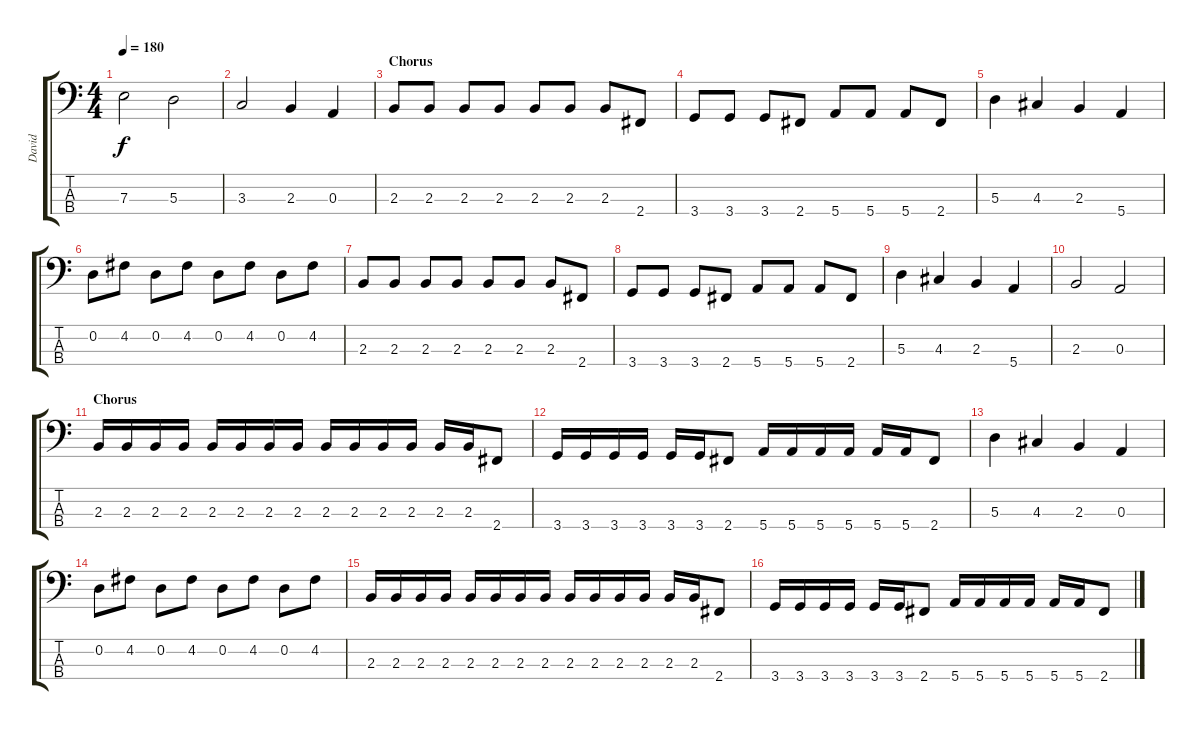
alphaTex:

\track ("David" "David") {instrument electricbasspick}
\staff {score tabs}
\tuning (G2 D2 A1 E1) {hide}
\ts (4 4)
\tempo 180
\clef f4
\ks c
7.3.2{dy f} 5.3.2 |
3.3.2 2.3.4 0.3.4 |
\section ("" "Chorus")
2.3.8 2.3.8 2.3.8 2.3.8 2.3.8 2.3.8 2.3.8 2.4.8 |
3.4.8 3.4.8 3.4.8 2.4.8 5.4.8 5.4.8 5.4.8 2.4.8 |
5.3.4 4.3.4 2.3.4 5.4.4 |
0.2.8 4.2.8 0.2.8 4.2.8 0.2.8 4.2.8 0.2.8 4.2.8 |
2.3.8 2.3.8 2.3.8 2.3.8 2.3.8 2.3.8 2.3.8 2.4.8 |
3.4.8 3.4.8 3.4.8 2.4.8 5.4.8 5.4.8 5.4.8 2.4.8 |
5.3.4 4.3.4 2.3.4 5.4.4 |
2.3.2 0.3.2 |
\section ("" "Chorus")
2.3.16 2.3.16 2.3.16 2.3.16 2.3.16 2.3.16 2.3.16 2.3.16 2.3.16 2.3.16 2.3.16 2.3.16 2.3.16 2.3.16 2.4.8 |
3.4.16 3.4.16 3.4.16 3.4.16 3.4.16 3.4.16 2.4.8 5.4.16 5.4.16 5.4.16 5.4.16 5.4.16 5.4.16 2.4.8 |
5.3.4 4.3.4 2.3.4 0.3.4 |
0.2.8 4.2.8 0.2.8 4.2.8 0.2.8 4.2.8 0.2.8 4.2.8 |
2.3.16 2.3.16 2.3.16 2.3.16 2.3.16 2.3.16 2.3.16 2.3.16 2.3.16 2.3.16 2.3.16 2.3.16 2.3.16 2.3.16 2.4.8 |
3.4.16 3.4.16 3.4.16 3.4.16 3.4.16 3.4.16 2.4.8 5.4.16 5.4.16 5.4.16 5.4.16 5.4.16 5.4.16 2.4.8
